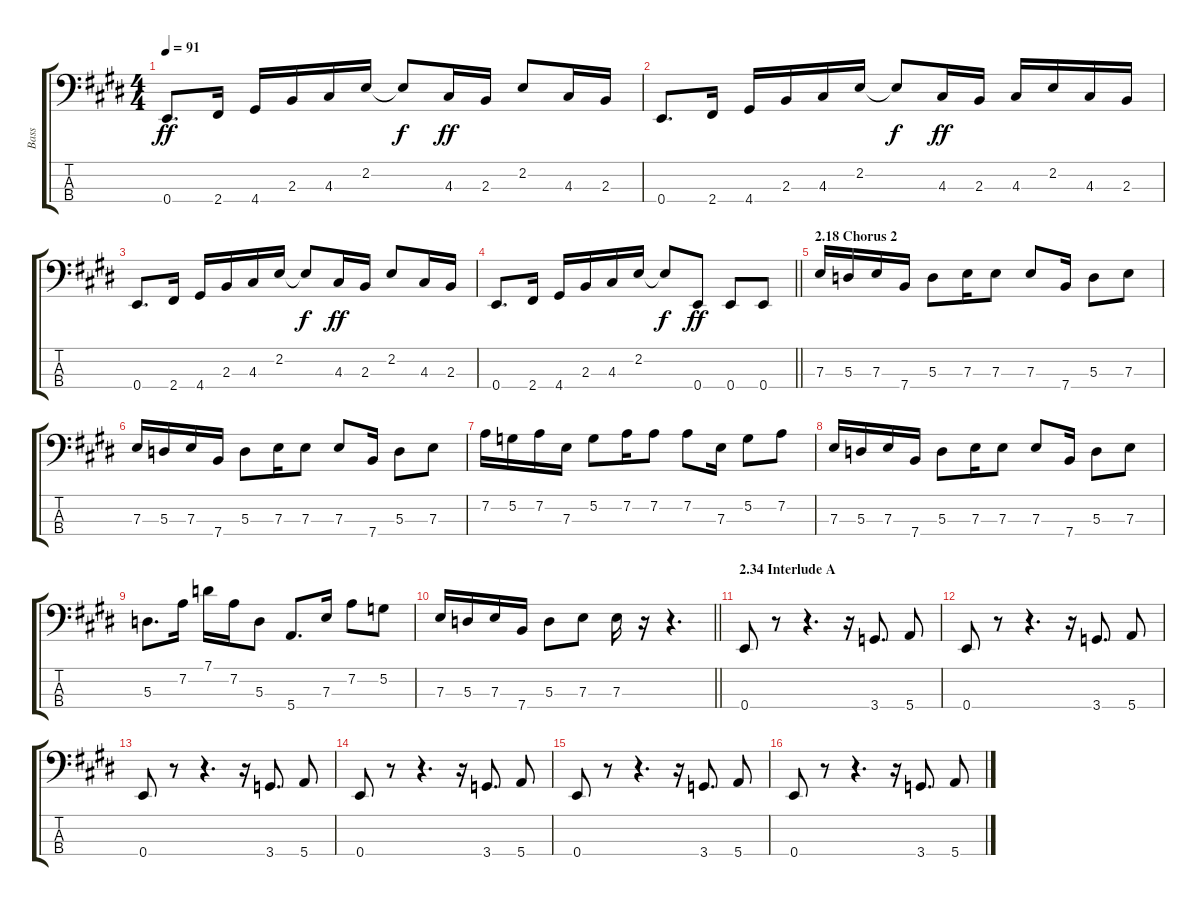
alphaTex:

\track ("Bass" "Bass") {instrument electricbassfinger}
\staff {score tabs}
\tuning (G2 D2 A1 E1) {hide}
\ts (4 4)
\tempo 91
\clef f4
\ks e
0.4.8{d dy ff} 2.4.16 4.4.16 2.3.16 4.3.16 2.2.16 2.2{t}.8{dy f} 4.3.16{dy ff} 2.3.16 2.2.8 4.3.16 2.3.16 |
0.4.8{d} 2.4.16 4.4.16 2.3.16 4.3.16 2.2.16 2.2{t}.8{dy f} 4.3.16{dy ff} 2.3.16 4.3.16 2.2.16 4.3.16 2.3.16 |
0.4.8{d} 2.4.16 4.4.16 2.3.16 4.3.16 2.2.16 2.2{t}.8{dy f} 4.3.16{dy ff} 2.3.16 2.2.8 4.3.16 2.3.16 |
\barLineRight lightlight
0.4.8{d} 2.4.16 4.4.16 2.3.16 4.3.16 2.2.16 2.2{t}.8{dy f} 0.4.8{dy ff} 0.4.8 0.4.8 |
\section ("" "2.18 Chorus 2")
7.3.16 5.3.16 7.3.16 7.4.16 5.3.8 7.3.16 7.3.8 7.3.8 7.4.16 5.3.8 7.3.8 |
7.3.16 5.3.16 7.3.16 7.4.16 5.3.8 7.3.16 7.3.8 7.3.8 7.4.16 5.3.8 7.3.8 |
7.2.16 5.2.16 7.2.16 7.3.16 5.2.8 7.2.16 7.2.8 7.2.8 7.3.16 5.2.8 7.2.8 |
7.3.16 5.3.16 7.3.16 7.4.16 5.3.8 7.3.16 7.3.8 7.3.8 7.4.16 5.3.8 7.3.8 |
5.3.8{d} 7.2.16 7.1.16 7.2.16 5.3.8 5.4.8{d} 7.3.16 7.2.8 5.2.8 |
\barLineRight lightlight
7.3.16 5.3.16 7.3.16 7.4.16 5.3.8 7.3.8 7.3.16 r.16 r.4{d} |
\section ("" "2.34 Interlude A")
0.4.8 r.8 r.4{d} r.16 3.4.8{d} 5.4.8 |
0.4.8 r.8 r.4{d} r.16 3.4.8{d} 5.4.8 |
0.4.8 r.8 r.4{d} r.16 3.4.8{d} 5.4.8 |
0.4.8 r.8 r.4{d} r.16 3.4.8{d} 5.4.8 |
0.4.8 r.8 r.4{d} r.16 3.4.8{d} 5.4.8 |
0.4.8 r.8 r.4{d} r.16 3.4.8{d} 5.4.8
